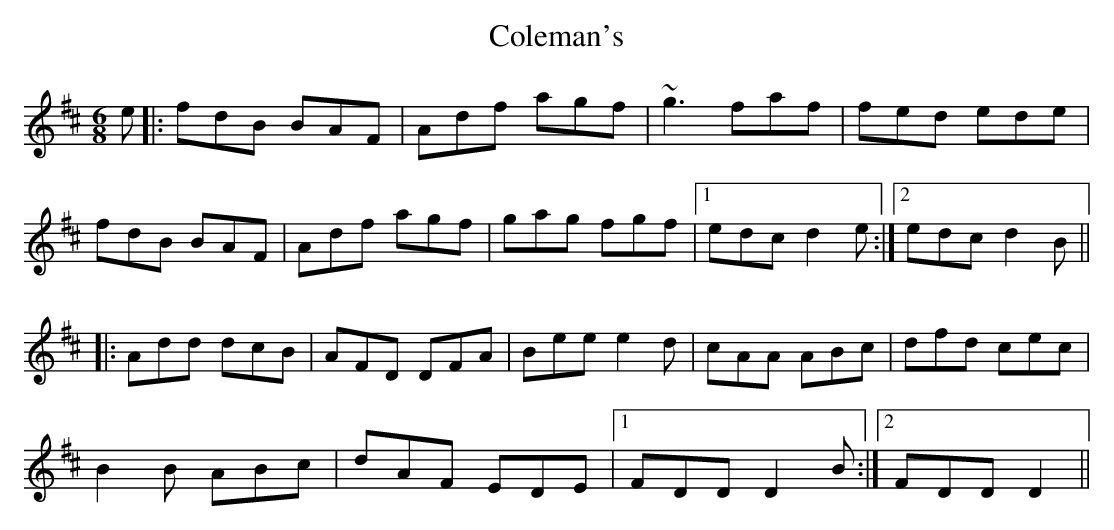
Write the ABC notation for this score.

X:1
T: Coleman's
M: 6/8
L: 1/8
K: Dmaj
e|:fdB BAF|Adf agf|~g3 faf|fed ede|
fdB BAF|Adf agf|gag fgf|1 edc d2e:|2 edc d2B||
|:Add dcB|AFD DFA|Beee2d|cAA ABc|dfd cec|
B2B ABc|dAF EDE|1 FDD D2B:|2 FDD D2||
